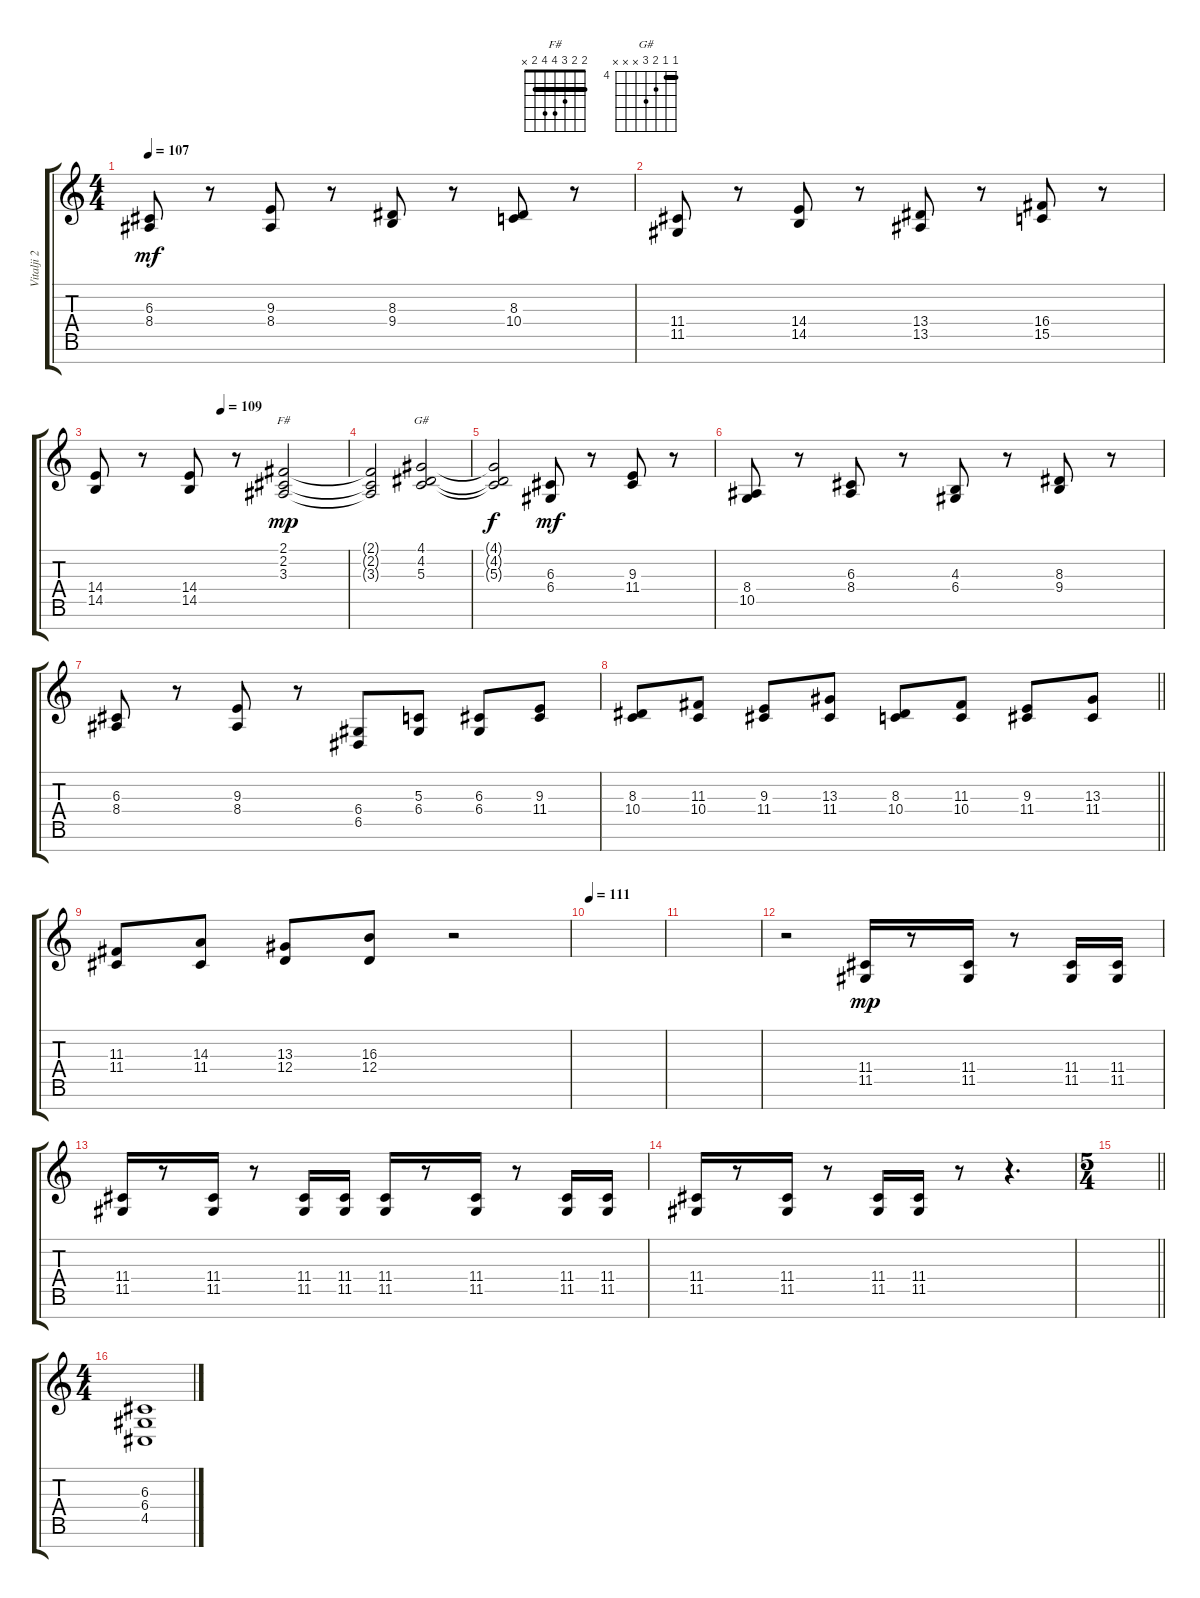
\track ("Vitalji 2" "Vitalji 2") {instrument stringensemble1}
\staff {score tabs}
\tuning (E4 B3 G3 D3 A2 E2 B1) {hide}
\chord ("F#" 2 2 3 4 4 2 x) {barre 2}
\chord ("G#" 4 4 5 6 x x x) {firstfret 4 barre 4}
\ts (4 4)
\tempo 107
\clef g2
\ks c
(6.3 8.4).8{dy mf} r.8 (9.3 8.4).8 r.8 (8.3 9.4).8 r.8 (8.3 10.4).8 r.8 |
(11.4 11.5).8 r.8 (14.4 14.5).8 r.8 (13.4 13.5).8 r.8 (16.4 15.5).8 r.8 |
\tempo (109 0.5)
(14.4 14.5).8 r.8 (14.4 14.5).8 r.8 (2.1 2.2 3.3).2{ch "F#" dy mp} |
(2.1{t} 2.2{t} 3.3{t}).2 (4.1 4.2 5.3).2{ch "G#"} |
(4.1{t} 4.2{t} 5.3{t}).2{dy f} (6.3 6.4).8{dy mf} r.8 (9.3 11.4).8 r.8 |
(8.4 10.5).8 r.8 (6.3 8.4).8 r.8 (4.3 6.4).8 r.8 (8.3 9.4).8 r.8 |
(6.3 8.4).8 r.8 (9.3 8.4).8 r.8 (6.4 6.5).8 (5.3 6.4).8 (6.3 6.4).8 (9.3 11.4).8 |
\barLineRight lightlight
(8.3 10.4).8 (11.3 10.4).8 (9.3 11.4).8 (13.3 11.4).8 (8.3 10.4).8 (11.3 10.4).8 (9.3 11.4).8 (13.3 11.4).8 |
\section ("" "")
(11.3 11.4).8 (14.3 11.4).8 (13.3 12.4).8 (16.3 12.4).8 r.2 |
\tempo 111
|
|
r.2 (11.4 11.5).16{dy mp instrument rockorgan} r.8 (11.4 11.5).16 r.8 (11.4 11.5).16 (11.4 11.5).16 |
(11.4 11.5).16 r.8 (11.4 11.5).16 r.8 (11.4 11.5).16 (11.4 11.5).16 (11.4 11.5).16 r.8 (11.4 11.5).16 r.8 (11.4 11.5).16 (11.4 11.5).16 |
(11.4 11.5).16 r.8 (11.4 11.5).16 r.8 (11.4 11.5).16 (11.4 11.5).16 r.8 r.4{d} |
\ts (5 4)
\barLineRight lightlight
|
\ts (4 4)
\section ("" "")
(6.3 6.4 4.5).1{instrument stringensemble1}
